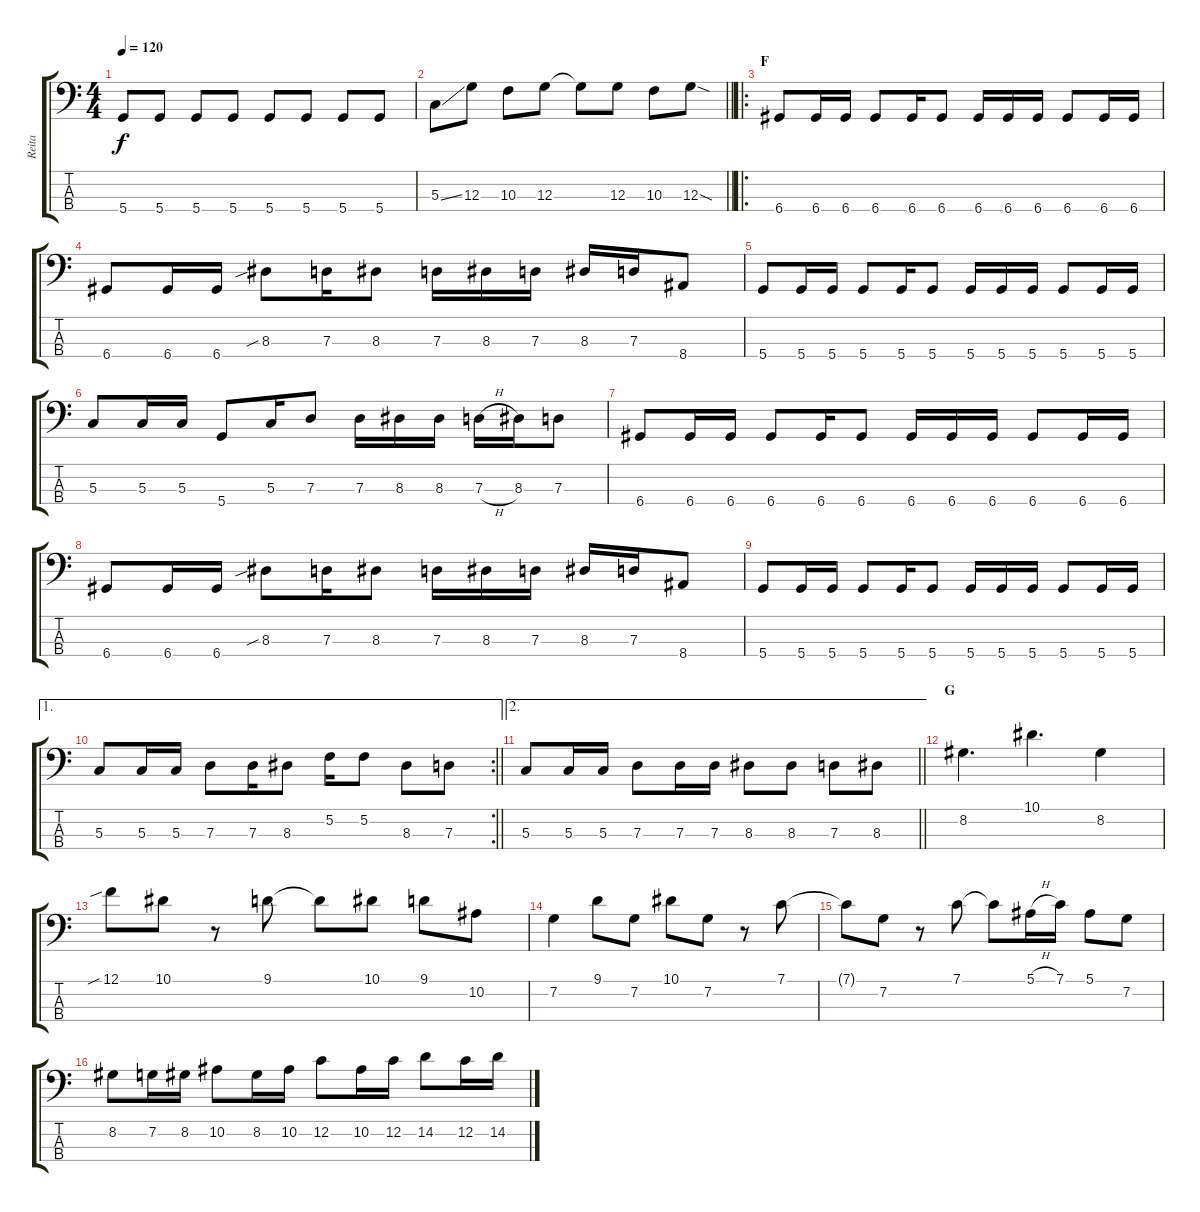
\track ("Reita" "Reita") {instrument electricbasspick}
\staff {score tabs}
\tuning (F2 C2 G1 D1) {hide}
\ts (4 4)
\tempo 120
\clef f4
\ks c
5.4.8{dy f} 5.4.8 5.4.8 5.4.8 5.4.8 5.4.8 5.4.8 5.4.8 |
\barLineRight lightlight
5.3{ss}.8 12.3.8 10.3.8 12.3.8 12.3{t}.8 12.3.8 10.3.8 12.3{sod}.8 |
\ro
\section ("" "F")
6.4.8 6.4.16 6.4.16 6.4.8 6.4.16 6.4.8 6.4.16 6.4.16 6.4.16 6.4.8 6.4.16 6.4.16 |
6.4.8 6.4.16 6.4.16 8.3{sib}.8 7.3.16 8.3.8 7.3.16 8.3.16 7.3.16 8.3.16 7.3.16 8.4.8 |
5.4.8 5.4.16 5.4.16 5.4.8 5.4.16 5.4.8 5.4.16 5.4.16 5.4.16 5.4.8 5.4.16 5.4.16 |
5.3.8 5.3.16 5.3.16 5.4.8 5.3.16 7.3.8 7.3.16 8.3.16 8.3.16 7.3{h}.16 8.3.16 7.3.8 |
6.4.8 6.4.16 6.4.16 6.4.8 6.4.16 6.4.8 6.4.16 6.4.16 6.4.16 6.4.8 6.4.16 6.4.16 |
6.4.8 6.4.16 6.4.16 8.3{sib}.8 7.3.16 8.3.8 7.3.16 8.3.16 7.3.16 8.3.16 7.3.16 8.4.8 |
5.4.8 5.4.16 5.4.16 5.4.8 5.4.16 5.4.8 5.4.16 5.4.16 5.4.16 5.4.8 5.4.16 5.4.16 |
\ae 1
\rc 2
\barLineRight lightlight
5.3.8 5.3.16 5.3.16 7.3.8 7.3.16 8.3.8 5.2.16 5.2.8 8.3.8 7.3.8 |
\ae 2
\barLineRight lightlight
5.3.8 5.3.16 5.3.16 7.3.8 7.3.16 7.3.16 8.3.8 8.3.8 7.3.8 8.3.8 |
\section ("" "G")
8.2.4{d} 10.1.4{d} 8.2.4 |
12.1{sib}.8 10.1.8 r.8 9.1.8 9.1{t}.8 10.1.8 9.1.8 10.2.8 |
7.2.4 9.1.8 7.2.8 10.1.8 7.2.8 r.8 7.1.8 |
7.1{t}.8 7.2.8 r.8 7.1.8 7.1{t}.8 5.1{h}.16 7.1.16 5.1.8 7.2.8 |
8.2.8 7.2.16 8.2.16 10.2.8 8.2.16 10.2.16 12.2.8 10.2.16 12.2.16 14.2.8 12.2.16 14.2.16
